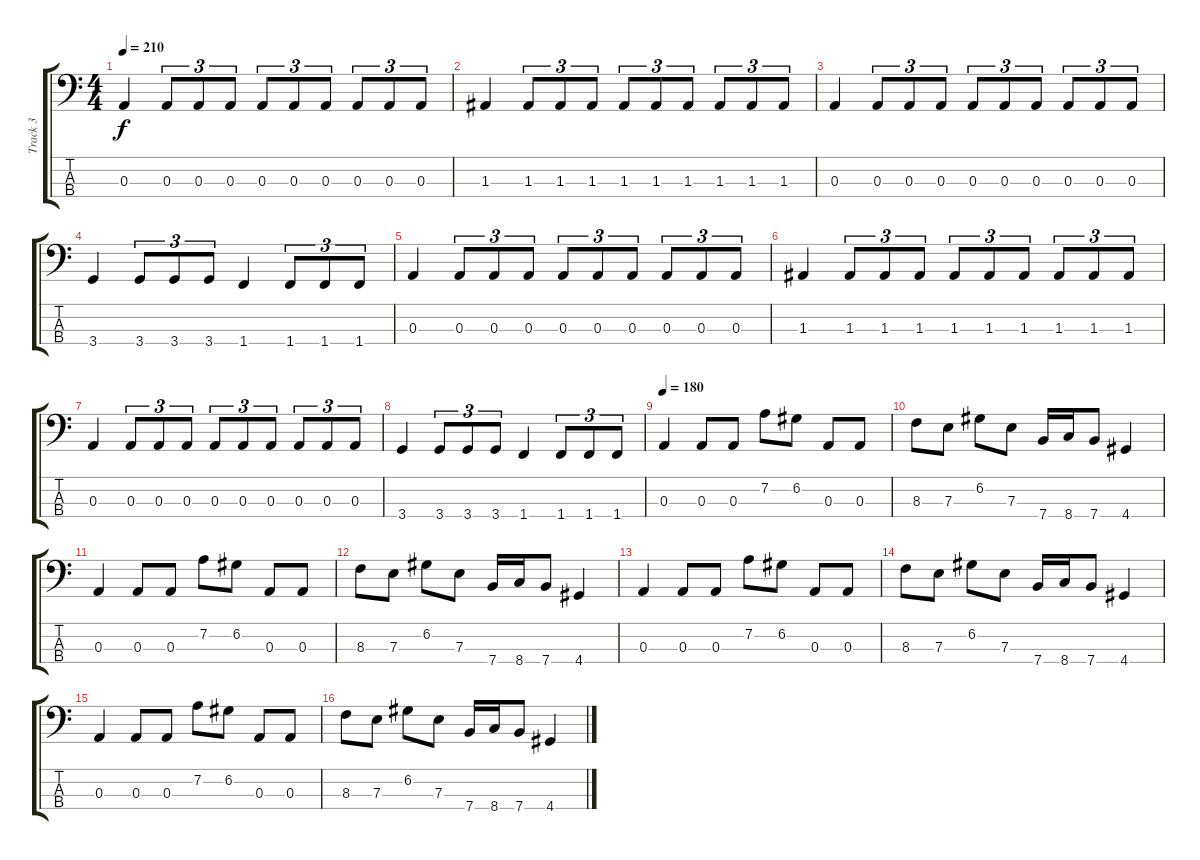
\track ("Track 3" "Track 3") {instrument electricbasspick}
\staff {score tabs}
\tuning (G2 D2 A1 E1) {hide}
\ts (4 4)
\tempo 210
\clef f4
\ks c
0.3.4{dy f} 0.3.8{tu (3 2)} 0.3.8{tu (3 2)} 0.3.8{tu (3 2)} 0.3.8{tu (3 2)} 0.3.8{tu (3 2)} 0.3.8{tu (3 2)} 0.3.8{tu (3 2)} 0.3.8{tu (3 2)} 0.3.8{tu (3 2)} |
1.3.4 1.3.8{tu (3 2)} 1.3.8{tu (3 2)} 1.3.8{tu (3 2)} 1.3.8{tu (3 2)} 1.3.8{tu (3 2)} 1.3.8{tu (3 2)} 1.3.8{tu (3 2)} 1.3.8{tu (3 2)} 1.3.8{tu (3 2)} |
0.3.4 0.3.8{tu (3 2)} 0.3.8{tu (3 2)} 0.3.8{tu (3 2)} 0.3.8{tu (3 2)} 0.3.8{tu (3 2)} 0.3.8{tu (3 2)} 0.3.8{tu (3 2)} 0.3.8{tu (3 2)} 0.3.8{tu (3 2)} |
3.4.4 3.4.8{tu (3 2)} 3.4.8{tu (3 2)} 3.4.8{tu (3 2)} 1.4.4 1.4.8{tu (3 2)} 1.4.8{tu (3 2)} 1.4.8{tu (3 2)} |
0.3.4 0.3.8{tu (3 2)} 0.3.8{tu (3 2)} 0.3.8{tu (3 2)} 0.3.8{tu (3 2)} 0.3.8{tu (3 2)} 0.3.8{tu (3 2)} 0.3.8{tu (3 2)} 0.3.8{tu (3 2)} 0.3.8{tu (3 2)} |
1.3.4 1.3.8{tu (3 2)} 1.3.8{tu (3 2)} 1.3.8{tu (3 2)} 1.3.8{tu (3 2)} 1.3.8{tu (3 2)} 1.3.8{tu (3 2)} 1.3.8{tu (3 2)} 1.3.8{tu (3 2)} 1.3.8{tu (3 2)} |
0.3.4 0.3.8{tu (3 2)} 0.3.8{tu (3 2)} 0.3.8{tu (3 2)} 0.3.8{tu (3 2)} 0.3.8{tu (3 2)} 0.3.8{tu (3 2)} 0.3.8{tu (3 2)} 0.3.8{tu (3 2)} 0.3.8{tu (3 2)} |
3.4.4 3.4.8{tu (3 2)} 3.4.8{tu (3 2)} 3.4.8{tu (3 2)} 1.4.4 1.4.8{tu (3 2)} 1.4.8{tu (3 2)} 1.4.8{tu (3 2)} |
\tempo 180
0.3.4 0.3.8 0.3.8 7.2.8 6.2.8 0.3.8 0.3.8 |
8.3.8 7.3.8 6.2.8 7.3.8 7.4.16 8.4.16 7.4.8 4.4.4 |
0.3.4 0.3.8 0.3.8 7.2.8 6.2.8 0.3.8 0.3.8 |
8.3.8 7.3.8 6.2.8 7.3.8 7.4.16 8.4.16 7.4.8 4.4.4 |
0.3.4 0.3.8 0.3.8 7.2.8 6.2.8 0.3.8 0.3.8 |
8.3.8 7.3.8 6.2.8 7.3.8 7.4.16 8.4.16 7.4.8 4.4.4 |
0.3.4 0.3.8 0.3.8 7.2.8 6.2.8 0.3.8 0.3.8 |
8.3.8 7.3.8 6.2.8 7.3.8 7.4.16 8.4.16 7.4.8 4.4.4
